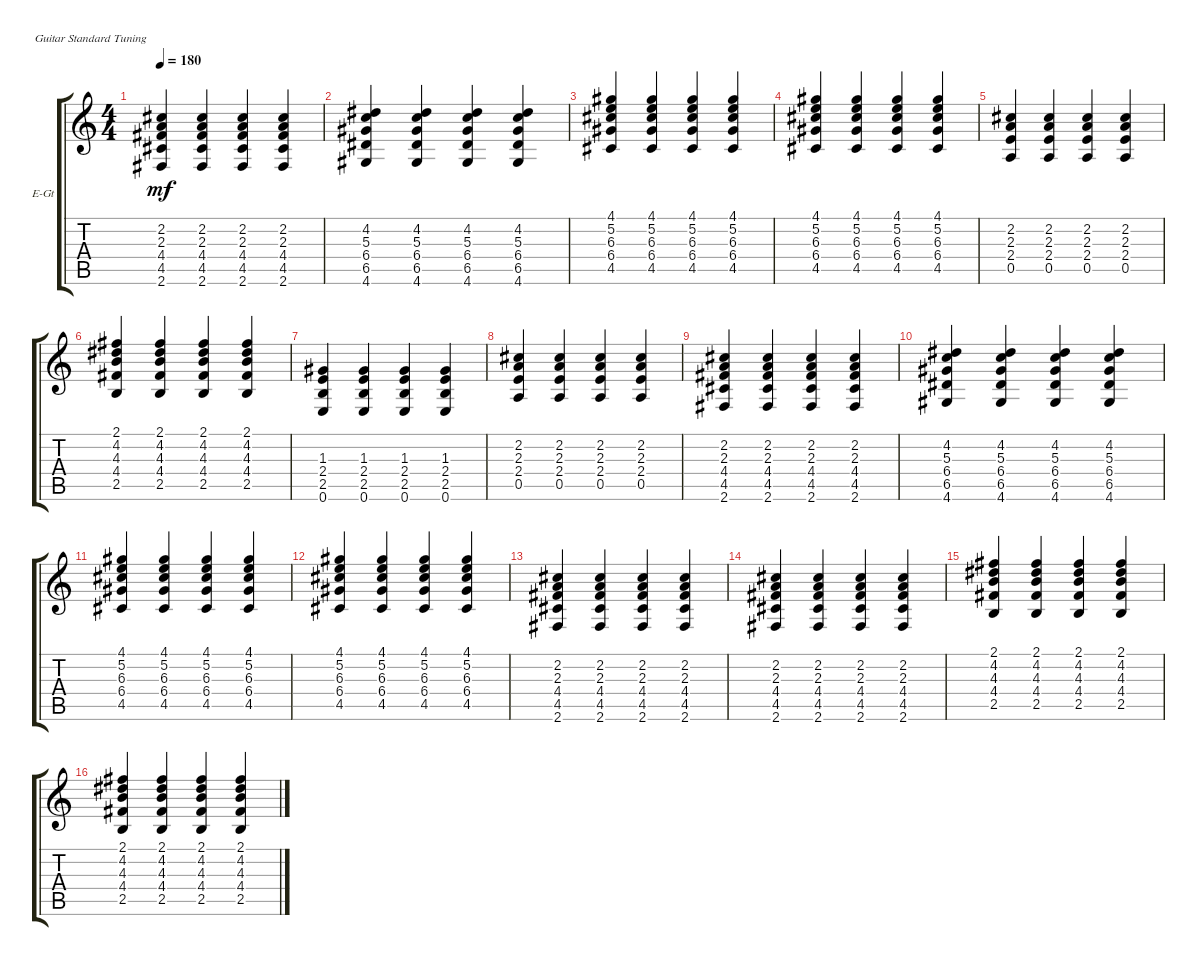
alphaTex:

\defaultSystemsLayout 4
\bracketExtendMode groupsimilarinstruments
\firstSystemTrackNameOrientation horizontal
\otherSystemsTrackNameOrientation horizontal
\track ("основная гитара" "E-Gt") {instrument distortionguitar}
\staff {score tabs}
\tuning (E4 B3 G3 D3 A2 E2)
\ts (4 4)
\tempo 180
\clef g2
\ks c
(2.6 4.5 4.4 2.3 2.2).4{dy mf} (2.6 4.5 4.4 2.3 2.2).4 (2.6 4.5 2.3 4.4 2.2).4 (2.6 4.5 4.4 2.3 2.2).4 |
(4.6 6.5 6.4 5.3 4.2).4 (4.6 6.5 6.4 5.3 4.2).4 (4.6 6.5 6.4 5.3 4.2).4 (4.6 6.5 6.4 5.3 4.2).4 |
(4.5 6.4 6.3 5.2 4.1).4 (4.5 6.4 6.3 5.2 4.1).4 (4.5 6.4 6.3 5.2 4.1).4 (4.5 6.4 6.3 5.2 4.1).4 |
(4.5 6.4 6.3 5.2 4.1).4 (4.5 6.4 6.3 5.2 4.1).4 (4.5 6.4 6.3 5.2 4.1).4 (4.5 6.4 6.3 5.2 4.1).4 |
(0.5 2.4 2.3 2.2).4 (0.5 2.4 2.3 2.2).4 (0.5 2.4 2.3 2.2).4 (0.5 2.4 2.3 2.2).4 |
(2.5 4.4 4.3 4.2 2.1).4 (2.5 4.4 4.3 4.2 2.1).4 (2.5 4.4 4.3 4.2 2.1).4 (2.5 4.4 4.3 4.2 2.1).4 |
(0.6 2.5 2.4 1.3).4 (0.6 2.5 2.4 1.3).4 (0.6 2.5 2.4 1.3).4 (0.6 2.5 2.4 1.3).4 |
(0.5 2.4 2.3 2.2).4 (0.5 2.4 2.3 2.2).4 (0.5 2.4 2.3 2.2).4 (0.5 2.4 2.3 2.2).4 |
(2.6 4.5 4.4 2.3 2.2).4 (2.6 4.5 4.4 2.3 2.2).4 (2.6 4.5 2.3 4.4 2.2).4 (2.6 4.5 4.4 2.3 2.2).4 |
(4.6 6.5 6.4 5.3 4.2).4 (4.6 6.5 6.4 5.3 4.2).4 (4.6 6.5 6.4 5.3 4.2).4 (4.6 6.5 6.4 5.3 4.2).4 |
(4.5 6.4 6.3 5.2 4.1).4 (4.5 6.4 6.3 5.2 4.1).4 (4.5 6.4 6.3 5.2 4.1).4 (4.5 6.4 6.3 5.2 4.1).4 |
(4.5 6.4 6.3 5.2 4.1).4 (4.5 6.4 6.3 5.2 4.1).4 (4.5 6.4 6.3 5.2 4.1).4 (4.5 6.4 6.3 5.2 4.1).4 |
(2.6 4.5 4.4 2.3 2.2).4 (2.6 4.5 4.4 2.3 2.2).4 (2.6 4.5 4.4 2.3 2.2).4 (2.6 4.5 4.4 2.3 2.2).4 |
(2.6 4.5 4.4 2.3 2.2).4 (2.6 4.5 4.4 2.3 2.2).4 (2.6 4.5 4.4 2.3 2.2).4 (2.6 4.5 4.4 2.3 2.2).4 |
(2.5 4.4 4.3 4.2 2.1).4 (2.5 4.4 4.3 4.2 2.1).4 (2.5 4.4 4.3 4.2 2.1).4 (2.5 4.4 4.3 4.2 2.1).4 |
(2.5 4.4 4.3 4.2 2.1).4 (2.5 4.4 4.3 4.2 2.1).4 (2.5 4.4 4.3 4.2 2.1).4 (2.5 4.4 4.3 4.2 2.1).4
